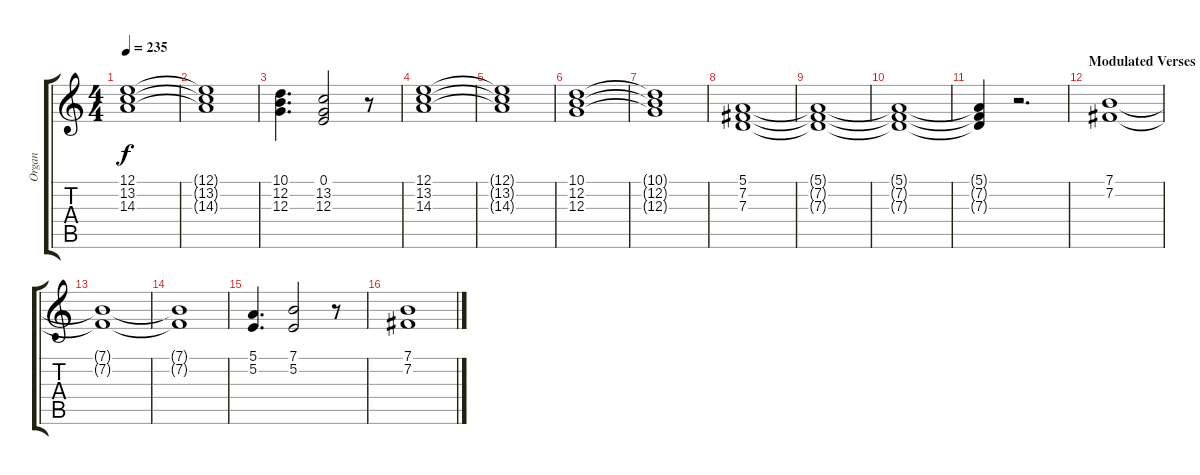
\track ("Organ" "Organ") {instrument lead2sawtooth}
\staff {score tabs}
\tuning (E4 B3 G3 D3 A2 E2) {hide}
\ts (4 4)
\tempo 235
\clef g2
\ks c
(12.1{t} 13.2{t} 14.3{t}).1{dy f} |
(12.1{t} 13.2{t} 14.3{t}).1 |
(10.1 12.2 12.3).4{d} (0.1 13.2 12.3).2 r.8 |
(12.1 13.2 14.3).1 |
(12.1{t} 13.2{t} 14.3{t}).1 |
(10.1 12.2 12.3).1 |
(10.1{t} 12.2{t} 12.3{t}).1 |
(5.1 7.2 7.3).1 |
(5.1{t} 7.2{t} 7.3{t}).1 |
(5.1{t} 7.2{t} 7.3{t}).1 |
(5.1{t} 7.2{t} 7.3{t}).4 r.2{d} |
\section ("" "Modulated Verses")
(7.1 7.2).1 |
(7.1{t} 7.2{t}).1 |
(7.1{t} 7.2{t}).1 |
(5.1 5.2).4{d} (7.1 5.2).2 r.8 |
(7.1 7.2).1
